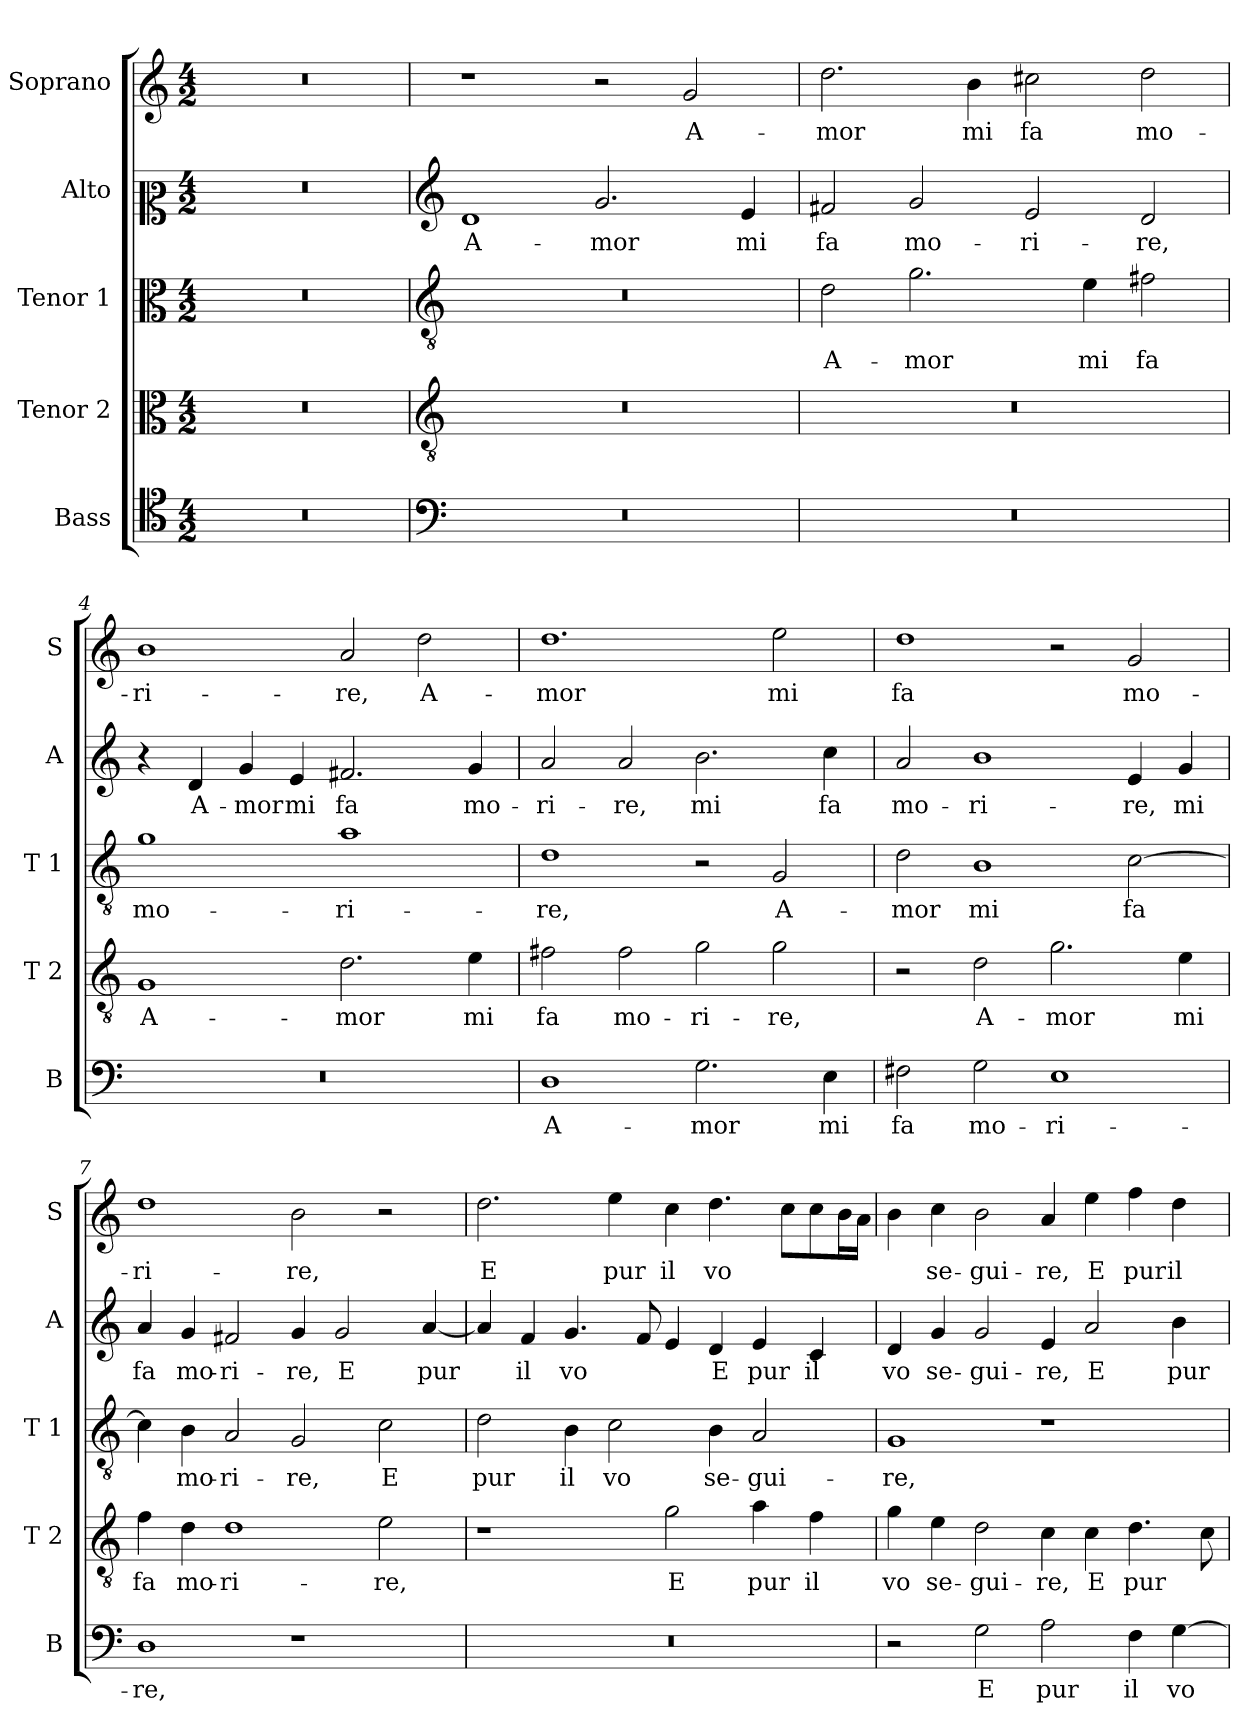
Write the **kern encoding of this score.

**kern	**text	**kern	**text	**kern	**text	**kern	**text	**kern	**text
*part5	*part5	*part4	*part4	*part3	*part3	*part2	*part2	*part1	*part1
*staff5	*staff5	*staff4	*staff4	*staff3	*staff3	*staff2	*staff2	*staff1	*staff1
*I"Bass	*	*I"Tenor 2	*	*I"Tenor 1	*	*I"Alto	*	*I"Soprano	*
*I'B	*	*I'T 2	*	*I'T 1	*	*I'A	*	*I'S	*
*clefC4	*	*clefC3	*	*clefC3	*	*clefC2	*	*clefG2	*
*k[]	*	*k[]	*	*k[]	*	*k[]	*	*k[]	*
*C:	*	*C:	*	*C:	*	*C:	*	*C:	*
*M4/2	*	*M4/2	*	*M4/2	*	*M4/2	*	*M4/2	*
=1	=1	=1	=1	=1	=1	=1	=1	=1	=1
0r	.	0r	.	0r	.	0r	.	0r	.
=2	=2	=2	=2	=2	=2	=2	=2	=2	=2
*clefF4	*	*clefGv2	*	*clefGv2	*	*clefG2	*	*	*
!	!	!	!	!	!	!	!LO:LY:b	!	!
0r	.	0r	.	0r	.	1d	A-	1r	.
!	!	!	!	!	!	!	!LO:LY:b	!	!
.	.	.	.	.	.	2.g/	-mor	2r	.
!	!	!	!	!	!	!	!	!	!LO:LY:b
.	.	.	.	.	.	.	.	2g/	A-
!	!	!	!	!	!	!	!LO:LY:b	!	!
.	.	.	.	.	.	4e/	mi	.	.
=3	=3	=3	=3	=3	=3	=3	=3	=3	=3
!	!	!	!	!	!LO:LY:b	!	!LO:LY:b	!	!LO:LY:b
0r	.	0r	.	2d\	A-	2f#X/	fa	2.dd\	-mor
!	!	!	!	!	!LO:LY:b	!	!LO:LY:b	!	!
.	.	.	.	2.g\	-mor	2g/	mo-	.	.
!	!	!	!	!	!	!	!	!	!LO:LY:b
.	.	.	.	.	.	.	.	4b\	mi
!	!	!	!	!	!	!	!LO:LY:b	!	!LO:LY:b
.	.	.	.	.	.	2e/	-ri-	2cc#X\	fa
!	!	!	!	!	!LO:LY:b	!	!	!	!
.	.	.	.	4e\	mi	.	.	.	.
!	!	!	!	!	!LO:LY:b	!	!LO:LY:b	!	!LO:LY:b
.	.	.	.	2f#X\	fa	2d/	-re,	2dd\	mo-
=4	=4	=4	=4	=4	=4	=4	=4	=4	=4
!	!	!	!LO:LY:b	!	!LO:LY:b	!	!	!	!LO:LY:b
0r	.	1G	A-	1g	mo-	4r	.	1b	-ri-
!	!	!	!	!	!	!	!LO:LY:b	!	!
.	.	.	.	.	.	4d/	A-	.	.
!	!	!	!	!	!	!	!LO:LY:b	!	!
.	.	.	.	.	.	4g/	-mor	.	.
!	!	!	!	!	!	!	!LO:LY:b	!	!
.	.	.	.	.	.	4e/	mi	.	.
!	!	!	!LO:LY:b	!	!LO:LY:b	!	!LO:LY:b	!	!LO:LY:b
.	.	2.d\	-mor	1a	-ri-	2.f#X/	fa	2a/	-re,
!	!	!	!	!	!	!	!	!	!LO:LY:b
.	.	.	.	.	.	.	.	2dd\	A-
!	!	!	!LO:LY:b	!	!	!	!LO:LY:b	!	!
.	.	4e\	mi	.	.	4g/	mo-	.	.
!!LO:LB:g=z
=5	=5	=5	=5	=5	=5	=5	=5	=5	=5
!	!LO:LY:b	!	!LO:LY:b	!	!LO:LY:b	!	!LO:LY:b	!	!LO:LY:b
1D	A-	2f#X\	fa	1d	-re,	2a/	-ri-	1.dd	-mor
!	!	!	!LO:LY:b	!	!	!	!LO:LY:b	!	!
.	.	2f#\	mo-	.	.	2a/	-re,	.	.
!	!LO:LY:b	!	!LO:LY:b	!	!	!	!LO:LY:b	!	!
2.G\	-mor	2g\	-ri-	2r	.	2.b\	mi	.	.
!	!	!	!LO:LY:b	!	!LO:LY:b	!	!	!	!LO:LY:b
.	.	2g\	-re,	2G/	A-	.	.	2ee\	mi
!	!LO:LY:b	!	!	!	!	!	!LO:LY:b	!	!
4E\	mi	.	.	.	.	4cc\	fa	.	.
=6	=6	=6	=6	=6	=6	=6	=6	=6	=6
!	!LO:LY:b	!	!	!	!LO:LY:b	!	!LO:LY:b	!	!LO:LY:b
2F#X\	fa	2r	.	2d\	-mor	2a/	mo-	1dd	fa
!	!LO:LY:b	!	!LO:LY:b	!	!LO:LY:b	!	!LO:LY:b	!	!
2G\	mo-	2d\	A-	1B	mi	1b	-ri-	.	.
!	!LO:LY:b	!	!LO:LY:b	!	!	!	!	!	!
1E	-ri-	2.g\	-mor	.	.	.	.	2r	.
!	!	!	!	!	!LO:LY:b	!	!LO:LY:b	!	!LO:LY:b
.	.	.	.	[2c\	fa	4e/	-re,	2g/	mo-
!	!	!	!LO:LY:b	!	!	!	!LO:LY:b	!	!
.	.	4e\	mi	.	.	4g/	mi	.	.
=7	=7	=7	=7	=7	=7	=7	=7	=7	=7
!	!LO:LY:b	!	!LO:LY:b	!	!	!	!LO:LY:b	!	!LO:LY:b
1D	-re,	4f\	fa	4c\]	.	4a/	fa	1dd	-ri-
!	!	!	!LO:LY:b	!	!LO:LY:b	!	!LO:LY:b	!	!
.	.	4d\	mo-	4B\	mo-	4g/	mo-	.	.
!	!	!	!LO:LY:b	!	!LO:LY:b	!	!LO:LY:b	!	!
.	.	1d	-ri-	2A/	-ri-	2f#X/	-ri-	.	.
!	!	!	!	!	!LO:LY:b	!	!LO:LY:b	!	!LO:LY:b
1r	.	.	.	2G/	-re,	4g/	-re,	2b\	-re,
!	!	!	!	!	!	!	!LO:LY:b	!	!
.	.	.	.	.	.	2g/	E	.	.
!	!	!	!LO:LY:b	!	!LO:LY:b	!	!	!	!
.	.	2e\	-re,	2c\	E	.	.	2r	.
!	!	!	!	!	!	!	!LO:LY:b	!	!
.	.	.	.	.	.	[4a/	pur	.	.
!!LO:PB:g=z
=8	=8	=8	=8	=8	=8	=8	=8	=8	=8
!	!	!	!	!	!LO:LY:b	!	!	!	!LO:LY:b
0r	.	1r	.	2d\	pur	4a/]	.	2.dd\	E
!	!	!	!	!	!	!	!LO:LY:b	!	!
.	.	.	.	.	.	4f/	il	.	.
!	!	!	!	!	!LO:LY:b	!	!LO:LY:b	!	!
.	.	.	.	4B\	il	4.g/	vo	.	.
!	!	!	!	!	!LO:LY:b	!	!	!	!LO:LY:b
.	.	.	.	2c\	vo	.	.	4ee\	pur
.	.	.	.	.	.	8f/	.	.	.
!	!	!	!LO:LY:b	!	!	!	!	!	!LO:LY:b
.	.	2g\	E	.	.	4e/	.	4cc\	il
!	!	!	!	!	!LO:LY:b	!	!LO:LY:b	!	!LO:LY:b
.	.	.	.	4B\	se-	4d/	E	4.dd\	vo
!	!	!	!LO:LY:b	!	!LO:LY:b	!	!LO:LY:b	!	!
.	.	4a\	pur	2A/	-gui-	4e/	pur	.	.
.	.	.	.	.	.	.	.	8cc\L	.
!	!	!	!LO:LY:b	!	!	!	!LO:LY:b	!	!
.	.	4f\	il	.	.	4c/	il	8cc\	.
.	.	.	.	.	.	.	.	16b\L	.
.	.	.	.	.	.	.	.	16a\JJ	.
=9	=9	=9	=9	=9	=9	=9	=9	=9	=9
!	!	!	!LO:LY:b	!	!LO:LY:b	!	!LO:LY:b	!	!
2r	.	4g\	vo	1G	-re,	4d/	vo	4b\	.
!	!	!	!LO:LY:b	!	!	!	!LO:LY:b	!	!LO:LY:b
.	.	4e\	se-	.	.	4g/	se-	4cc\	se-
!	!LO:LY:b	!	!LO:LY:b	!	!	!	!LO:LY:b	!	!LO:LY:b
2G\	E	2d\	-gui-	.	.	2g/	-gui-	2b\	-gui-
!	!LO:LY:b	!	!LO:LY:b	!	!	!	!LO:LY:b	!	!LO:LY:b
2A\	pur	4c\	-re,	1r	.	4e/	-re,	4a/	-re,
!	!	!	!LO:LY:b	!	!	!	!LO:LY:b	!	!LO:LY:b
.	.	4c\	E	.	.	2a/	E	4ee\	E
!	!LO:LY:b	!	!LO:LY:b	!	!	!	!	!	!LO:LY:b
4F\	il	4.d\	pur	.	.	.	.	4ff\	pur
!	!LO:LY:b	!	!	!	!	!	!LO:LY:b	!	!LO:LY:b
[4G\	vo	.	.	.	.	4b\	pur	4dd\	il
.	.	8c\	.	.	.	.	.	.	.
=	=	=	=	=	=	=	=	=	=
*-	*-	*-	*-	*-	*-	*-	*-	*-	*-
